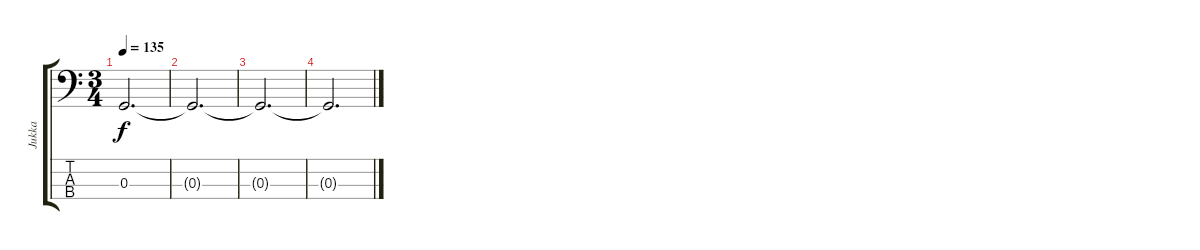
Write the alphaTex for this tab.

\track ("Jukka" "Jukka") {instrument electricbassfinger}
\staff {score tabs}
\tuning (F2 C2 G1 D1) {hide}
\ts (3 4)
\tempo 135
\clef f4
\ks c
0.3.2{d dy f} |
0.3{t}.2{d} |
0.3{t}.2{d} |
0.3{t}.2{d}
